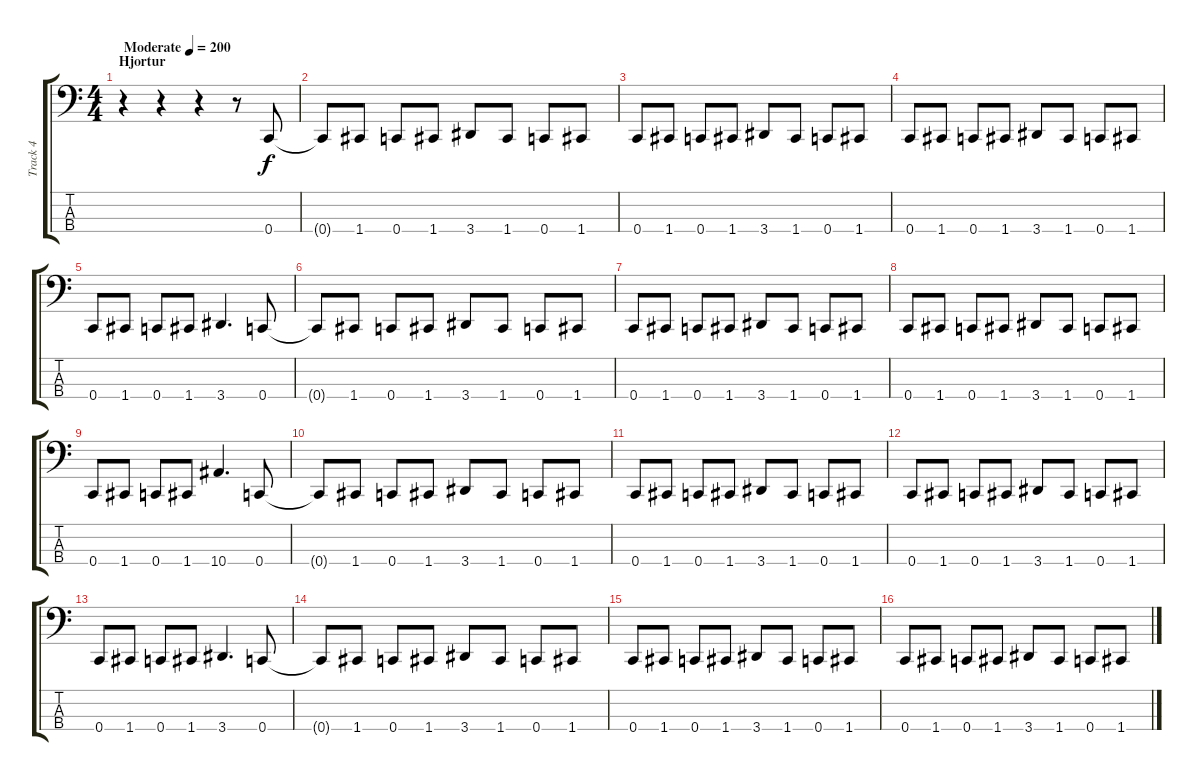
\track ("Track 4" "Track 4") {instrument electricbasspick}
\staff {score tabs}
\tuning (F2 C2 G1 C1) {hide}
\ts (4 4)
\section ("" "Hjortur")
\tempo (200 "Moderate")
\clef f4
\ks c
r.4{dy f instrument electricbasspick} r.4 r.4 r.8 0.4.8 |
0.4{t}.8 1.4.8 0.4.8 1.4.8 3.4.8 1.4.8 0.4.8 1.4.8 |
0.4.8 1.4.8 0.4.8 1.4.8 3.4.8 1.4.8 0.4.8 1.4.8 |
0.4.8 1.4.8 0.4.8 1.4.8 3.4.8 1.4.8 0.4.8 1.4.8 |
0.4.8 1.4.8 0.4.8 1.4.8 3.4.4{d} 0.4.8 |
0.4{t}.8 1.4.8 0.4.8 1.4.8 3.4.8 1.4.8 0.4.8 1.4.8 |
0.4.8 1.4.8 0.4.8 1.4.8 3.4.8 1.4.8 0.4.8 1.4.8 |
0.4.8 1.4.8 0.4.8 1.4.8 3.4.8 1.4.8 0.4.8 1.4.8 |
0.4.8 1.4.8 0.4.8 1.4.8 10.4.4{d} 0.4.8 |
0.4{t}.8 1.4.8 0.4.8 1.4.8 3.4.8 1.4.8 0.4.8 1.4.8 |
0.4.8 1.4.8 0.4.8 1.4.8 3.4.8 1.4.8 0.4.8 1.4.8 |
0.4.8 1.4.8 0.4.8 1.4.8 3.4.8 1.4.8 0.4.8 1.4.8 |
0.4.8 1.4.8 0.4.8 1.4.8 3.4.4{d} 0.4.8 |
0.4{t}.8 1.4.8 0.4.8 1.4.8 3.4.8 1.4.8 0.4.8 1.4.8 |
0.4.8 1.4.8 0.4.8 1.4.8 3.4.8 1.4.8 0.4.8 1.4.8 |
0.4.8 1.4.8 0.4.8 1.4.8 3.4.8 1.4.8 0.4.8 1.4.8
